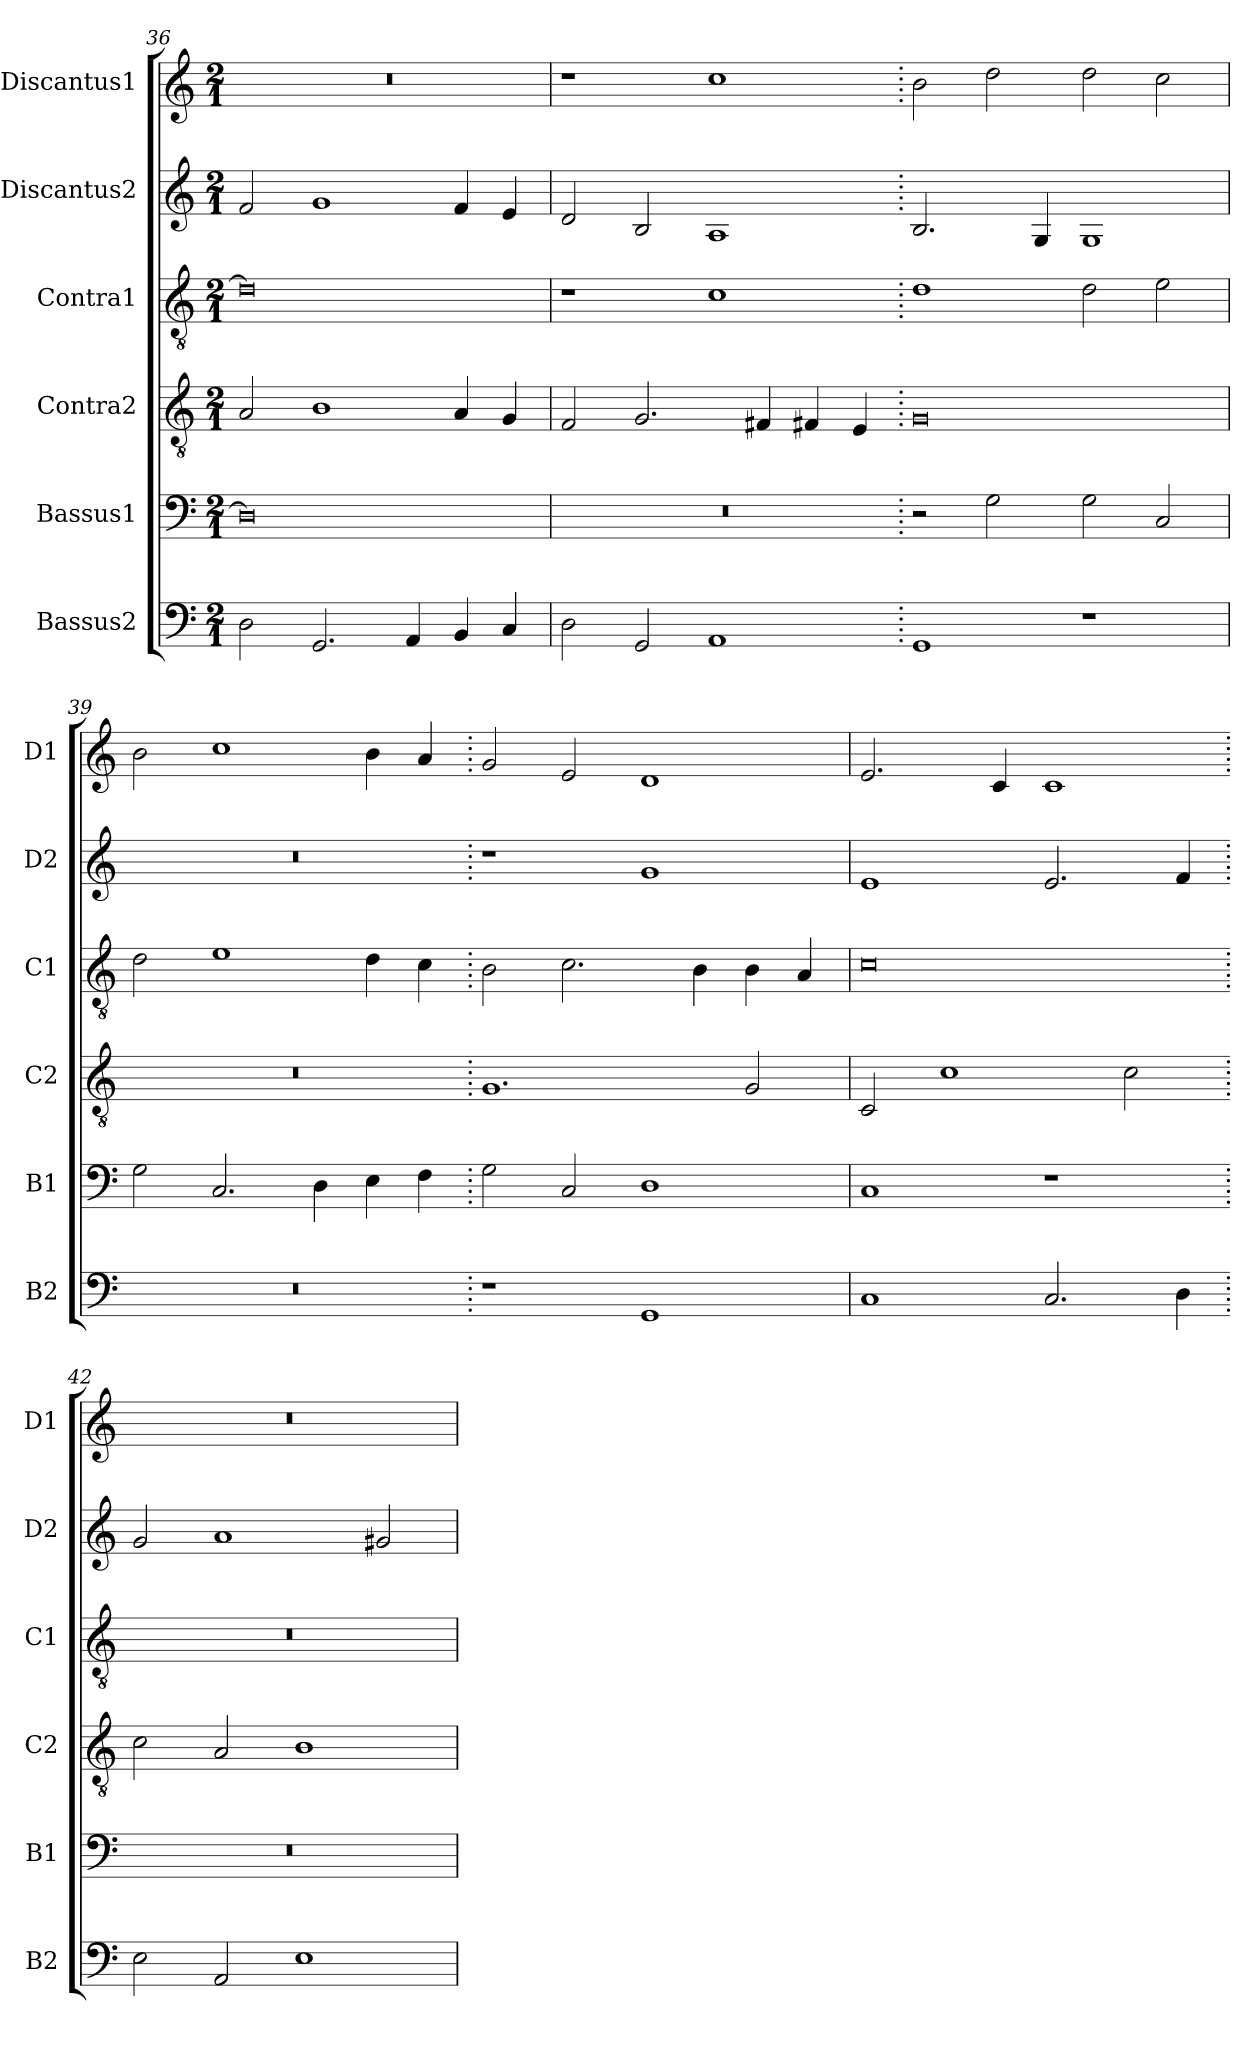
**kern	**kern	**kern	**kern	**kern	**kern
*part6	*part5	*part4	*part3	*part2	*part1
*staff6	*staff5	*staff4	*staff3	*staff2	*staff1
*I"Bassus2	*I"Bassus1	*I"Contra2	*I"Contra1	*I"Discantus2	*I"Discantus1
*I'B2	*I'B1	*I'C2	*I'C1	*I'D2	*I'D1
*clefF4	*clefF4	*clefGv2	*clefGv2	*clefG2	*clefG2
*k[]	*k[]	*k[]	*k[]	*k[]	*k[]
*M2/1	*M2/1	*M2/1	*M2/1	*M2/1	*M2/1
=36	=36	=36	=36	=36	=36
2D\	0D]	2A/	0d]	2f/	0r
2.GG/	.	1B	.	1g	.
4AA/	.	.	.	.	.
4BB/	.	4A/	.	4f/	.
4C/	.	4G/	.	4e/	.
=37	=37	=37	=37	=37	=37
2D\	0r	2F/	1r	2d/	1r
2GG/	.	2.G/	.	2B/	.
1AA	.	.	1c	1A	1cc
.	.	4F#X/	.	.	.
.	.	4F#X/	.	.	.
.	.	4E/	.	.	.
=38.	=38.	=38.	=38.	=38.	=38.
1GG	2r	0G	1d	2.B/	2b\
.	2G\	.	.	.	2dd\
.	.	.	.	4G/	.
1r	2G\	.	2d\	1G	2dd\
.	2C/	.	2e\	.	2cc\
=39	=39	=39	=39	=39	=39
0r	2G\	0r	2d\	0r	2b\
.	2.C/	.	1e	.	1cc
.	4D\	.	.	.	.
.	4E\	.	4d\	.	4b\
.	4F\	.	4c\	.	4a/
=40.	=40.	=40.	=40.	=40.	=40.
1r	2G\	1.G	2B\	1r	2g/
.	2C/	.	2.c\	.	2e/
1GG	1D	.	.	1g	1d
.	.	.	4B\	.	.
.	.	2G/	4B\	.	.
.	.	.	4A/	.	.
=41	=41	=41	=41	=41	=41
1C	1C	2C/	0c	1e	2.e/
.	.	1c	.	.	.
.	.	.	.	.	4c/
2.C/	1r	.	.	2.e/	1c
.	.	2c\	.	.	.
4D\	.	.	.	4f/	.
=42.	=42.	=42.	=42.	=42.	=42.
2E\	0r	2c\	0r	2g/	0r
2AA/	.	2A/	.	1a	.
1E	.	1B	.	.	.
.	.	.	.	2g#X/	.
=	=	=	=	=	=
*-	*-	*-	*-	*-	*-
